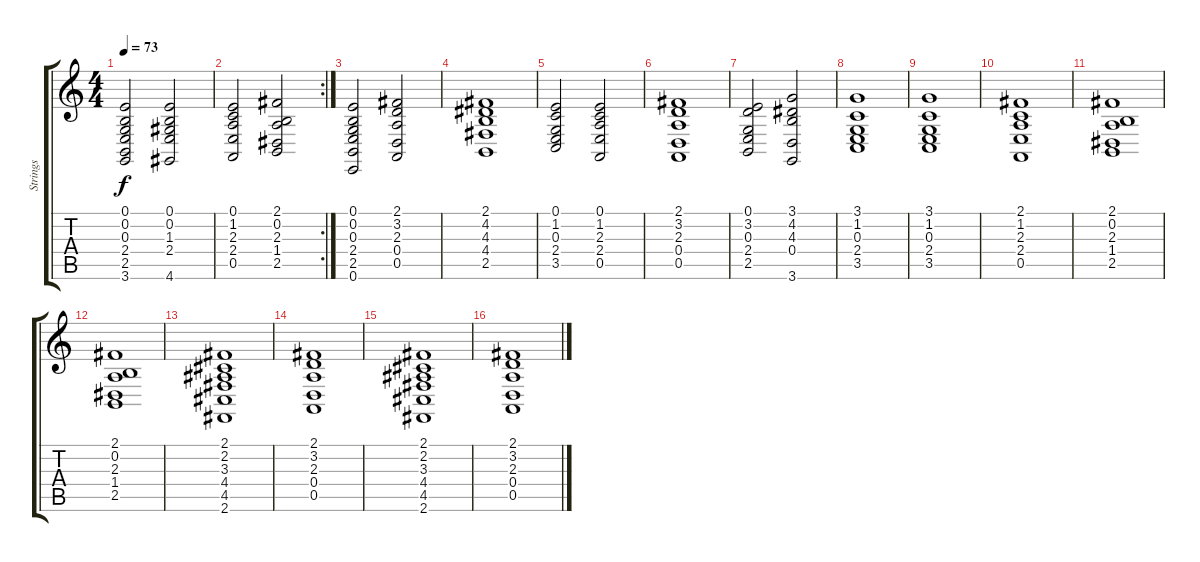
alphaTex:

\track ("Strings" "Strings") {instrument stringensemble1}
\staff {score tabs}
\tuning (E4 B3 G3 D3 A2 E2) {hide}
\ts (4 4)
\tempo 73
\clef g2
\ks c
(0.1 0.2 0.3 2.4 2.5 3.6).2{dy f} (0.1 0.2 1.3 2.4 4.6).2 |
\rc 2
(0.1 1.2 2.3 2.4 0.5).2 (2.1 0.2 2.3 1.4 2.5).2 |
(0.1 0.2 0.3 2.4 2.5 0.6).2 (2.1 3.2 2.3 0.4 0.5).2 |
(2.1 4.2 4.3 4.4 2.5).1 |
(0.1 1.2 0.3 2.4 3.5).2 (0.1 1.2 2.3 2.4 0.5).2 |
(2.1 3.2 2.3 0.4 0.5).1 |
(0.1 3.2 0.3 2.4 2.5).2 (3.1 4.2 4.3 0.4 3.6).2 |
(3.1 1.2 0.3 2.4 3.5).1 |
(3.1 1.2 0.3 2.4 3.5).1 |
(2.1 1.2 2.3 2.4 0.5).1 |
(2.1 0.2 2.3 1.4 2.5).1 |
(2.1 0.2 2.3 1.4 2.5).1 |
(2.1 2.2 3.3 4.4 4.5 2.6).1 |
(2.1 3.2 2.3 0.4 0.5).1 |
(2.1 2.2 3.3 4.4 4.5 2.6).1 |
(2.1 3.2 2.3 0.4 0.5).1
